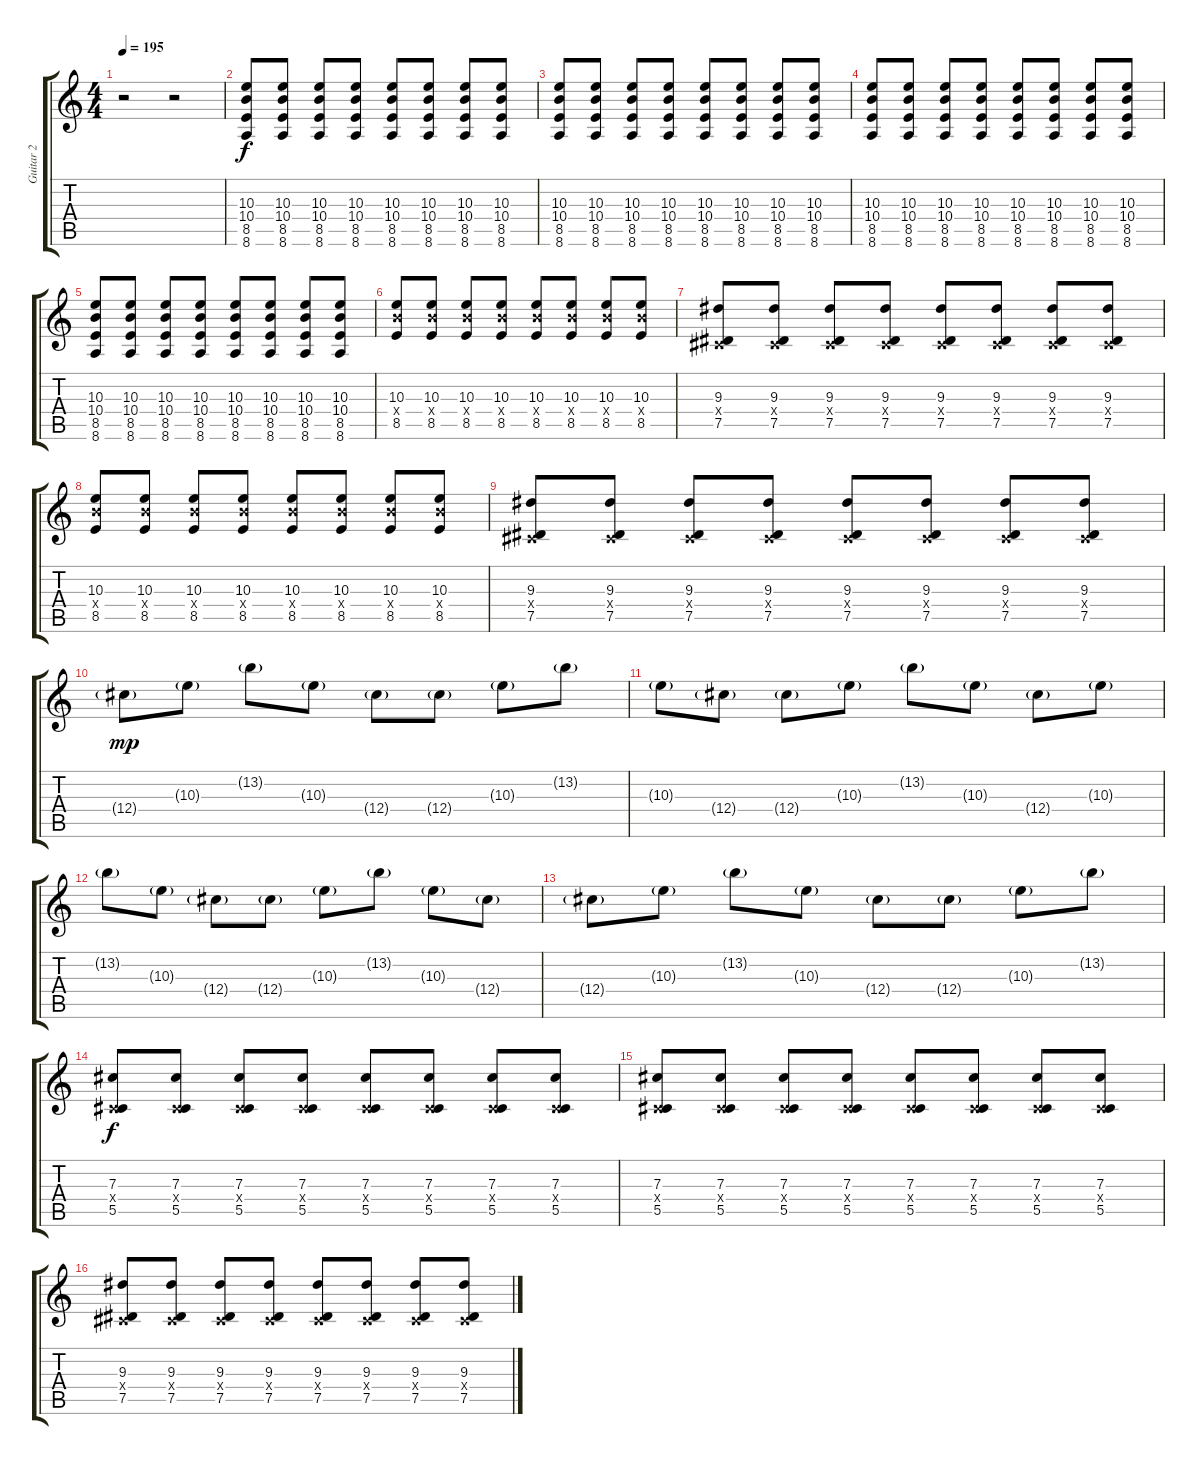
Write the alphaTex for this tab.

\track ("Guitar 2" "Guitar 2") {instrument overdrivenguitar}
\staff {score tabs}
\tuning (Eb4 Bb3 Gb3 Db3 Ab2 Db2) {hide}
\ts (4 4)
\tempo 195
\clef g2
\ks c
r.2{dy mp} r.2 |
(10.3 10.4 8.5 8.6).8{dy f} (10.3 10.4 8.5 8.6).8 (10.3 10.4 8.5 8.6).8 (10.3 10.4 8.5 8.6).8 (10.3 10.4 8.5 8.6).8 (10.3 10.4 8.5 8.6).8 (10.3 10.4 8.5 8.6).8 (10.3 10.4 8.5 8.6).8 |
(10.3 10.4 8.5 8.6).8 (10.3 10.4 8.5 8.6).8 (10.3 10.4 8.5 8.6).8 (10.3 10.4 8.5 8.6).8 (10.3 10.4 8.5 8.6).8 (10.3 10.4 8.5 8.6).8 (10.3 10.4 8.5 8.6).8 (10.3 10.4 8.5 8.6).8 |
(10.3 10.4 8.5 8.6).8 (10.3 10.4 8.5 8.6).8 (10.3 10.4 8.5 8.6).8 (10.3 10.4 8.5 8.6).8 (10.3 10.4 8.5 8.6).8 (10.3 10.4 8.5 8.6).8 (10.3 10.4 8.5 8.6).8 (10.3 10.4 8.5 8.6).8 |
(10.3 10.4 8.5 8.6).8 (10.3 10.4 8.5 8.6).8 (10.3 10.4 8.5 8.6).8 (10.3 10.4 8.5 8.6).8 (10.3 10.4 8.5 8.6).8 (10.3 10.4 8.5 8.6).8 (10.3 10.4 8.5 8.6).8 (10.3 10.4 8.5 8.6).8 |
(10.3 10.4{x} 8.5).8 (10.3 10.4{x} 8.5).8 (10.3 10.4{x} 8.5).8 (10.3 10.4{x} 8.5).8 (10.3 10.4{x} 8.5).8 (10.3 10.4{x} 8.5).8 (10.3 10.4{x} 8.5).8 (10.3 10.4{x} 8.5).8 |
(9.3 0.4{x} 7.5).8 (9.3 0.4{x} 7.5).8 (9.3 0.4{x} 7.5).8 (9.3 0.4{x} 7.5).8 (9.3 0.4{x} 7.5).8 (9.3 0.4{x} 7.5).8 (9.3 0.4{x} 7.5).8 (9.3 0.4{x} 7.5).8 |
(10.3 10.4{x} 8.5).8 (10.3 10.4{x} 8.5).8 (10.3 10.4{x} 8.5).8 (10.3 10.4{x} 8.5).8 (10.3 10.4{x} 8.5).8 (10.3 10.4{x} 8.5).8 (10.3 10.4{x} 8.5).8 (10.3 10.4{x} 8.5).8 |
(9.3 0.4{x} 7.5).8 (9.3 0.4{x} 7.5).8 (9.3 0.4{x} 7.5).8 (9.3 0.4{x} 7.5).8 (9.3 0.4{x} 7.5).8 (9.3 0.4{x} 7.5).8 (9.3 0.4{x} 7.5).8 (9.3 0.4{x} 7.5).8 |
12.4{g}.8{dy mp} 10.3{g}.8 13.2{g}.8 10.3{g}.8 12.4{g}.8 12.4{g}.8 10.3{g}.8 13.2{g}.8 |
10.3{g}.8 12.4{g}.8 12.4{g}.8 10.3{g}.8 13.2{g}.8 10.3{g}.8 12.4{g}.8 10.3{g}.8 |
13.2{g}.8 10.3{g}.8 12.4{g}.8 12.4{g}.8 10.3{g}.8 13.2{g}.8 10.3{g}.8 12.4{g}.8 |
12.4{g}.8 10.3{g}.8 13.2{g}.8 10.3{g}.8 12.4{g}.8 12.4{g}.8 10.3{g}.8 13.2{g}.8 |
(7.3 0.4{x} 5.5).8{dy f} (7.3 0.4{x} 5.5).8 (7.3 0.4{x} 5.5).8 (7.3 0.4{x} 5.5).8 (7.3 0.4{x} 5.5).8 (7.3 0.4{x} 5.5).8 (7.3 0.4{x} 5.5).8 (7.3 0.4{x} 5.5).8 |
(7.3 0.4{x} 5.5).8 (7.3 0.4{x} 5.5).8 (7.3 0.4{x} 5.5).8 (7.3 0.4{x} 5.5).8 (7.3 0.4{x} 5.5).8 (7.3 0.4{x} 5.5).8 (7.3 0.4{x} 5.5).8 (7.3 0.4{x} 5.5).8 |
(9.3 0.4{x} 7.5).8 (9.3 0.4{x} 7.5).8 (9.3 0.4{x} 7.5).8 (9.3 0.4{x} 7.5).8 (9.3 0.4{x} 7.5).8 (9.3 0.4{x} 7.5).8 (9.3 0.4{x} 7.5).8 (9.3 0.4{x} 7.5).8
